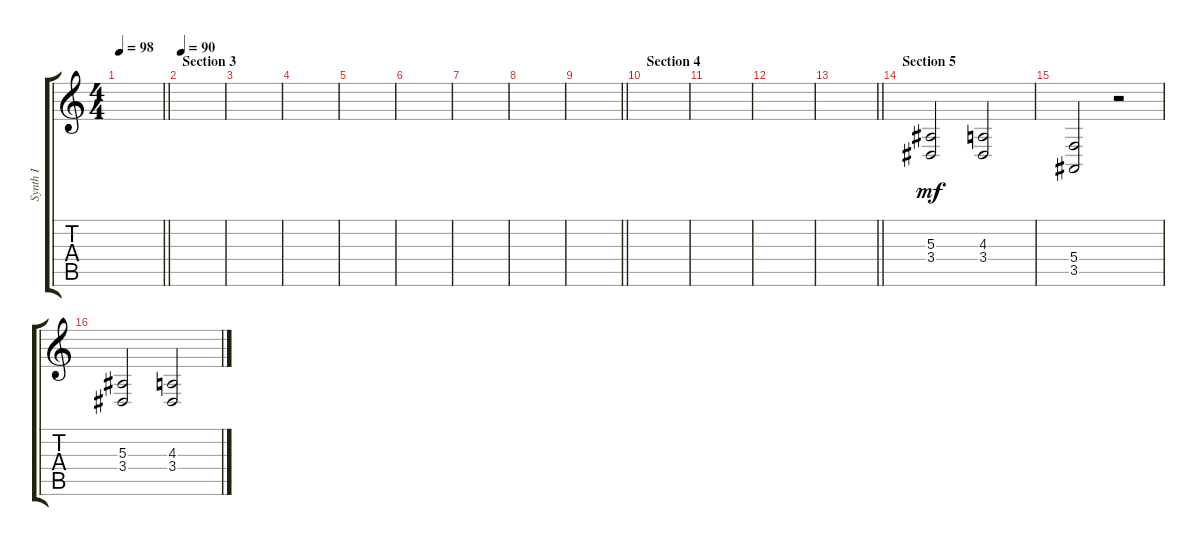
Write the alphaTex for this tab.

\track ("Synth I" "Synth I") {instrument choiraahs}
\staff {score tabs}
\tuning (D4 A3 F3 C3 G2 D2) {hide}
\ts (4 4)
\tempo 98
\clef g2
\barLineRight lightlight
\ks c
|
\section ("" "Section 3")
\tempo 90
|
|
|
|
|
|
|
\barLineRight lightlight
|
\section ("" "Section 4")
|
|
|
\barLineRight lightlight
|
\section ("" "Section 5")
(5.3 3.4).2{dy mf} (4.3 3.4).2 |
(5.4 3.5).2 r.2 |
(5.3 3.4).2 (4.3 3.4).2
